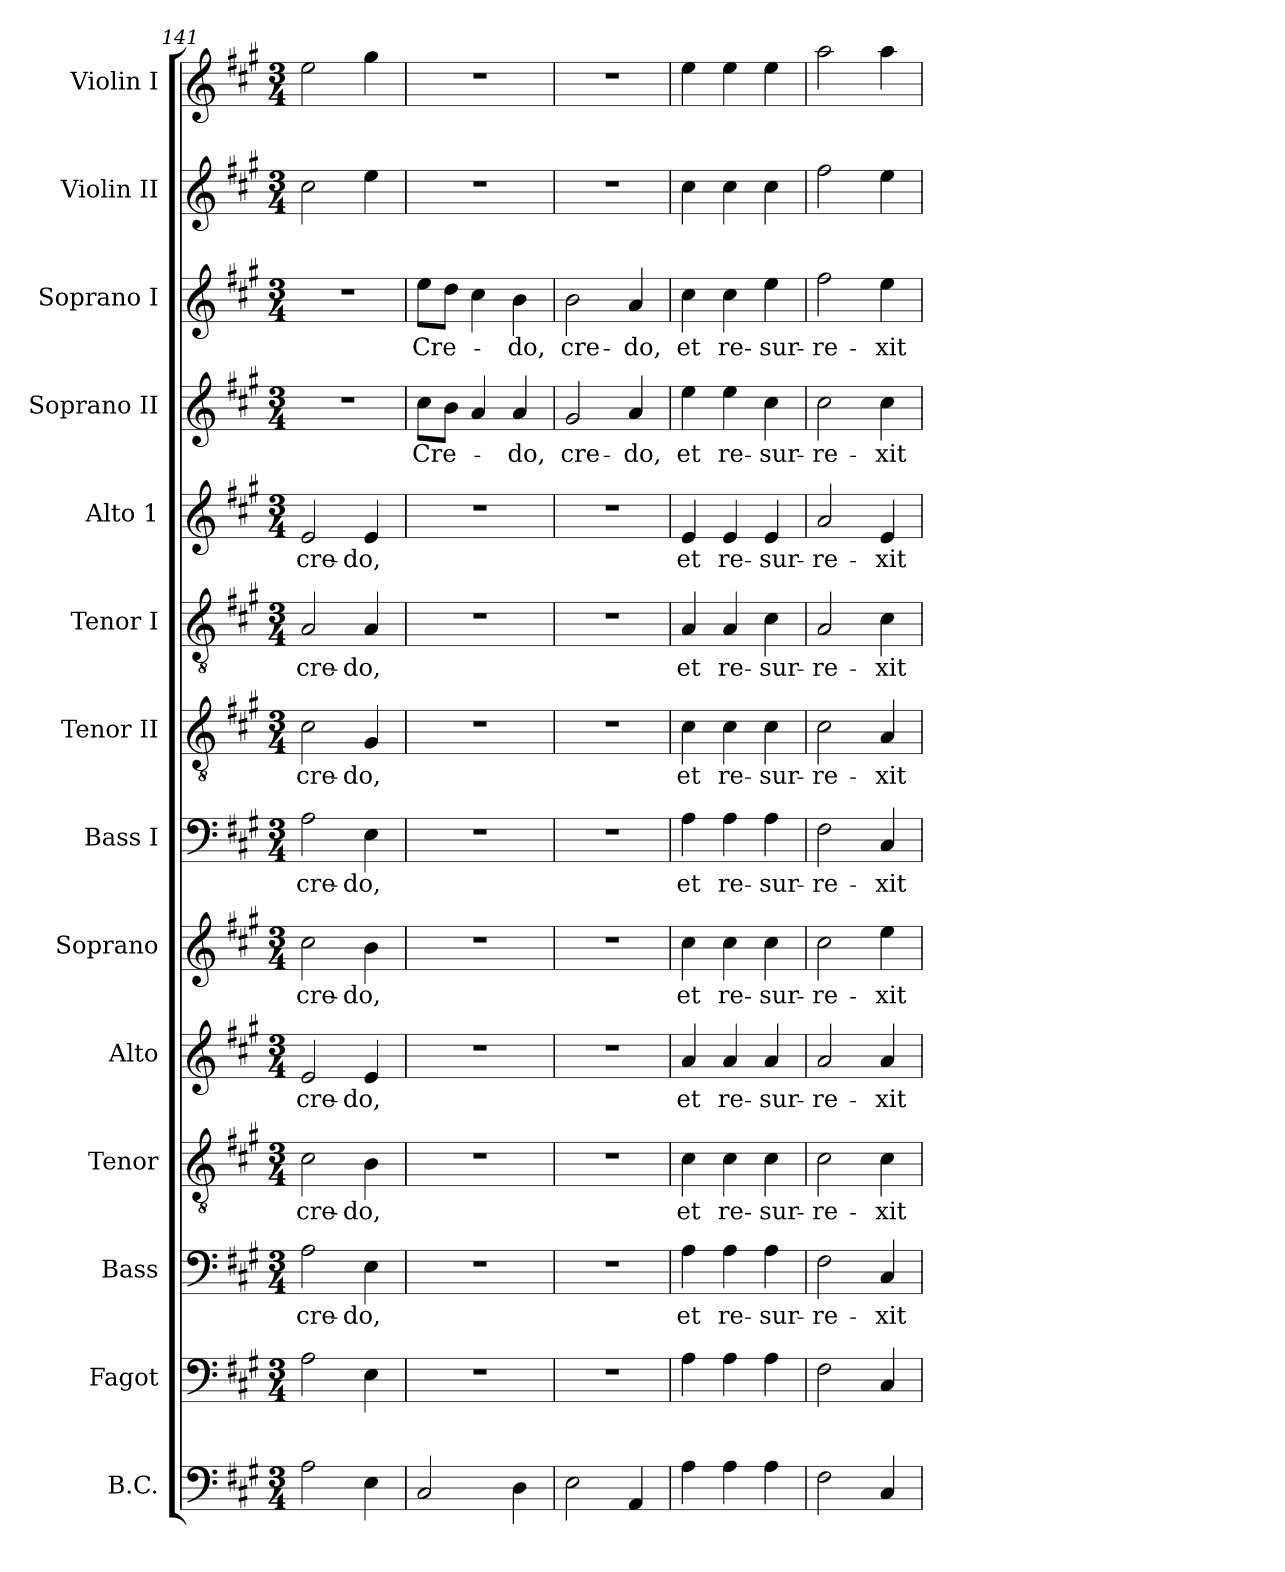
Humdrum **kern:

**kern	**kern	**kern	**text	**kern	**text	**kern	**text	**kern	**text	**kern	**text	**kern	**text	**kern	**text	**kern	**text	**kern	**text	**kern	**text	**kern	**kern
*part14	*part13	*part12	*part12	*part11	*part11	*part10	*part10	*part9	*part9	*part8	*part8	*part7	*part7	*part6	*part6	*part5	*part5	*part4	*part4	*part3	*part3	*part2	*part1
*staff14	*staff13	*staff12	*staff12	*staff11	*staff11	*staff10	*staff10	*staff9	*staff9	*staff8	*staff8	*staff7	*staff7	*staff6	*staff6	*staff5	*staff5	*staff4	*staff4	*staff3	*staff3	*staff2	*staff1
*I"B.C.	*I"Fagot	*I"Bass	*	*I"Tenor	*	*I"Alto	*	*I"Soprano	*	*I"Bass I	*	*I"Tenor II	*	*I"Tenor I	*	*I"Alto 1	*	*I"Soprano II	*	*I"Soprano I	*	*I"Violin II	*I"Violin I
*I'B.C.	*I'Fg	*	*	*I'T-R	*	*	*	*I'S-R	*	*I'B1	*	*I'T2	*	*I'T1	*	*I'A1	*	*I'S2	*	*I'S1	*	*I'Vln. II	*I'Vln. I
!!LO:PB:g=z
*clefF4	*clefF4	*clefF4	*	*clefGv2	*	*clefG2	*	*clefG2	*	*clefF4	*	*clefGv2	*	*clefGv2	*	*clefG2	*	*clefG2	*	*clefG2	*	*clefG2	*clefG2
*k[f#c#g#]	*k[f#c#g#]	*k[f#c#g#]	*	*k[f#c#g#]	*	*k[f#c#g#]	*	*k[f#c#g#]	*	*k[f#c#g#]	*	*k[f#c#g#]	*	*k[f#c#g#]	*	*k[f#c#g#]	*	*k[f#c#g#]	*	*k[f#c#g#]	*	*k[f#c#g#]	*k[f#c#g#]
*A:	*A:	*A:	*	*A:	*	*A:	*	*A:	*	*A:	*	*A:	*	*A:	*	*A:	*	*A:	*	*A:	*	*A:	*A:
*M3/4	*M3/4	*M3/4	*	*M3/4	*	*M3/4	*	*M3/4	*	*M3/4	*	*M3/4	*	*M3/4	*	*M3/4	*	*M3/4	*	*M3/4	*	*M3/4	*M3/4
=141	=141	=141	=141	=141	=141	=141	=141	=141	=141	=141	=141	=141	=141	=141	=141	=141	=141	=141	=141	=141	=141	=141	=141
!	!	!	!LO:LY:b	!	!LO:LY:b	!	!LO:LY:b	!	!LO:LY:b	!	!LO:LY:b	!	!LO:LY:b	!	!LO:LY:b	!	!LO:LY:b	!	!	!	!	!	!
2A\	2A\	2A\	cre-	2c#\	cre-	2e/	cre-	2cc#\	cre-	2A\	cre-	2c#\	cre-	2A/	cre-	2e/	cre-	2.r	.	2.r	.	2cc#\	2ee\
!	!	!	!LO:LY:b	!	!LO:LY:b	!	!LO:LY:b	!	!LO:LY:b	!	!LO:LY:b	!	!LO:LY:b	!	!LO:LY:b	!	!LO:LY:b	!	!	!	!	!	!
4E\	4E\	4E\	-do,	4B\	-do,	4e/	-do,	4b\	-do,	4E\	-do,	4G#/	-do,	4A/	-do,	4e/	-do,	.	.	.	.	4ee\	4gg#\
=142	=142	=142	=142	=142	=142	=142	=142	=142	=142	=142	=142	=142	=142	=142	=142	=142	=142	=142	=142	=142	=142	=142	=142
!	!	!	!	!	!	!	!	!	!	!	!	!	!	!	!	!	!	!	!LO:LY:b	!	!LO:LY:b	!	!
2C#/	2.r	2.r	.	2.r	.	2.r	.	2.r	.	2.r	.	2.r	.	2.r	.	2.r	.	8cc#\L	Cre-	8ee\L	Cre-	2.r	2.r
.	.	.	.	.	.	.	.	.	.	.	.	.	.	.	.	.	.	8b\J	.	8dd\J	.	.	.
.	.	.	.	.	.	.	.	.	.	.	.	.	.	.	.	.	.	4a/	.	4cc#\	.	.	.
!	!	!	!	!	!	!	!	!	!	!	!	!	!	!	!	!	!	!	!LO:LY:b	!	!LO:LY:b	!	!
4D\	.	.	.	.	.	.	.	.	.	.	.	.	.	.	.	.	.	4a/	-do,	4b\	-do,	.	.
=143	=143	=143	=143	=143	=143	=143	=143	=143	=143	=143	=143	=143	=143	=143	=143	=143	=143	=143	=143	=143	=143	=143	=143
!	!	!	!	!	!	!	!	!	!	!	!	!	!	!	!	!	!	!	!LO:LY:b	!	!LO:LY:b	!	!
2E\	2.r	2.r	.	2.r	.	2.r	.	2.r	.	2.r	.	2.r	.	2.r	.	2.r	.	2g#/	cre-	2b\	cre-	2.r	2.r
!	!	!	!	!	!	!	!	!	!	!	!	!	!	!	!	!	!	!	!LO:LY:b	!	!LO:LY:b	!	!
4AA/	.	.	.	.	.	.	.	.	.	.	.	.	.	.	.	.	.	4a/	-do,	4a/	-do,	.	.
=144	=144	=144	=144	=144	=144	=144	=144	=144	=144	=144	=144	=144	=144	=144	=144	=144	=144	=144	=144	=144	=144	=144	=144
!	!	!	!LO:LY:b	!	!LO:LY:b	!	!LO:LY:b	!	!LO:LY:b	!	!LO:LY:b	!	!LO:LY:b	!	!LO:LY:b	!	!LO:LY:b	!	!LO:LY:b	!	!LO:LY:b	!	!
4A\	4A\	4A\	et	4c#\	et	4a/	et	4cc#\	et	4A\	et	4c#\	et	4A/	et	4e/	et	4ee\	et	4cc#\	et	4cc#\	4ee\
!	!	!	!LO:LY:b	!	!LO:LY:b	!	!LO:LY:b	!	!LO:LY:b	!	!LO:LY:b	!	!LO:LY:b	!	!LO:LY:b	!	!LO:LY:b	!	!LO:LY:b	!	!LO:LY:b	!	!
4A\	4A\	4A\	re-	4c#\	re-	4a/	re-	4cc#\	re-	4A\	re-	4c#\	re-	4A/	re-	4e/	re-	4ee\	re-	4cc#\	re-	4cc#\	4ee\
!	!	!	!LO:LY:b	!	!LO:LY:b	!	!LO:LY:b	!	!LO:LY:b	!	!LO:LY:b	!	!LO:LY:b	!	!LO:LY:b	!	!LO:LY:b	!	!LO:LY:b	!	!LO:LY:b	!	!
4A\	4A\	4A\	-sur-	4c#\	-sur-	4a/	-sur-	4cc#\	-sur-	4A\	-sur-	4c#\	-sur-	4c#\	-sur-	4e/	-sur-	4cc#\	-sur-	4ee\	-sur-	4cc#\	4ee\
=145	=145	=145	=145	=145	=145	=145	=145	=145	=145	=145	=145	=145	=145	=145	=145	=145	=145	=145	=145	=145	=145	=145	=145
!	!	!	!LO:LY:b	!	!LO:LY:b	!	!LO:LY:b	!	!LO:LY:b	!	!LO:LY:b	!	!LO:LY:b	!	!LO:LY:b	!	!LO:LY:b	!	!LO:LY:b	!	!LO:LY:b	!	!
2F#\	2F#\	2F#\	-re-	2c#\	-re-	2a/	-re-	2cc#\	-re-	2F#\	-re-	2c#\	-re-	2A/	-re-	2a/	-re-	2cc#\	-re-	2ff#\	-re-	2ff#\	2aa\
!	!	!	!LO:LY:b	!	!LO:LY:b	!	!LO:LY:b	!	!LO:LY:b	!	!LO:LY:b	!	!LO:LY:b	!	!LO:LY:b	!	!LO:LY:b	!	!LO:LY:b	!	!LO:LY:b	!	!
4C#/	4C#/	4C#/	-xit	4c#\	-xit	4a/	-xit	4ee\	-xit	4C#/	-xit	4A/	-xit	4c#\	-xit	4e/	-xit	4cc#\	-xit	4ee\	-xit	4ee\	4aa\
=	=	=	=	=	=	=	=	=	=	=	=	=	=	=	=	=	=	=	=	=	=	=	=
*-	*-	*-	*-	*-	*-	*-	*-	*-	*-	*-	*-	*-	*-	*-	*-	*-	*-	*-	*-	*-	*-	*-	*-
